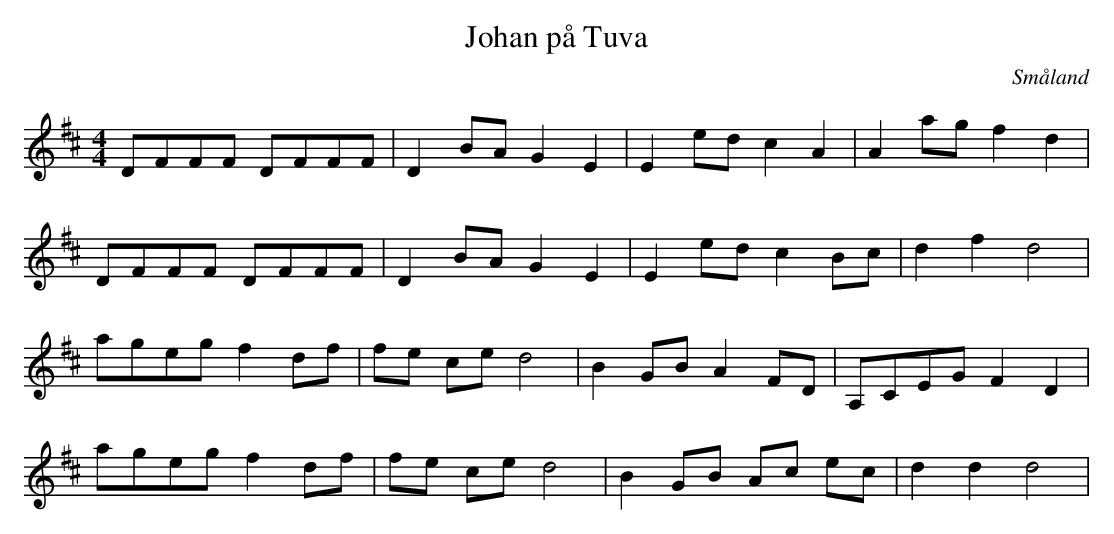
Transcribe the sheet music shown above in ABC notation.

X:1
T:Johan på Tuva
O:Småland
M:4/4
L:1/8
K:D
DFFF DFFF | D2 BA G2 E2 | E2 ed c2 A2 | A2 ag f2 d2 |
DFFF DFFF | D2 BA G2 E2 | E2 ed c2 Bc | d2 f2 d4 |
ageg f2 df | fe ce d4 | B2 GB A2FD | A,CEG F2 D2 |
ageg f2 df | fe ce d4 | B2 GB Ac ec | d2 d2 d4 |
